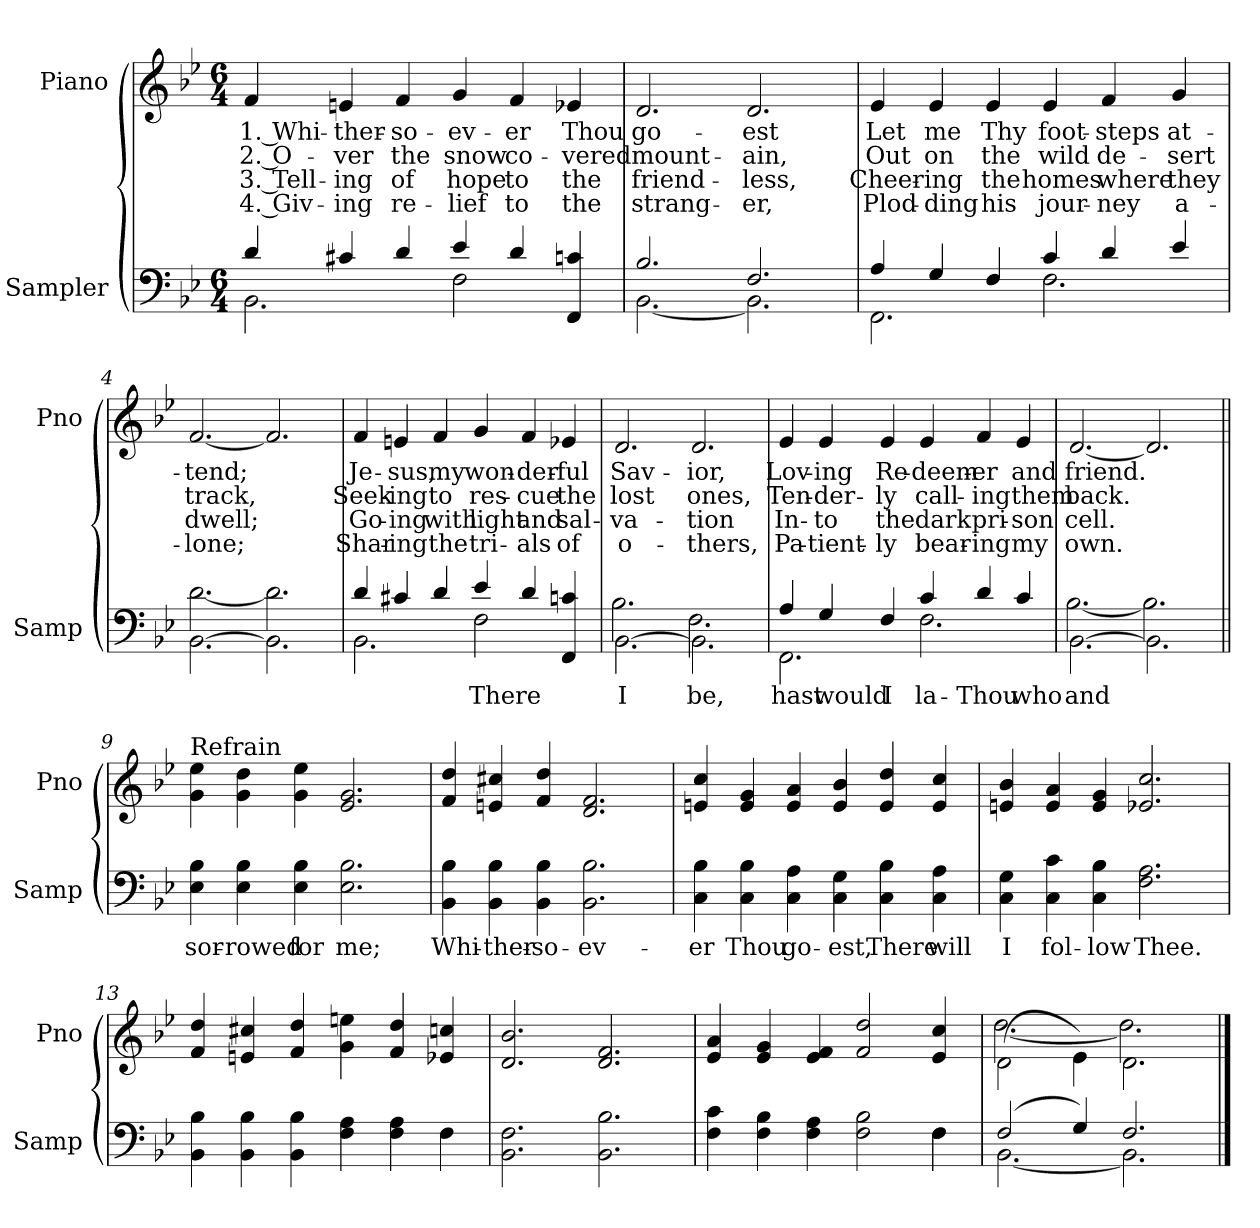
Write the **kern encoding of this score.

**kern	**text	**kern	**text	**text	**text	**text
*part2	*part2	*part1	*part1	*part1	*part1	*part1
*staff2	*staff2	*staff1	*staff1	*staff1	*staff1	*staff1
*I"Sampler	*	*I"Piano	*	*	*	*
*I'Samp	*	*I'Pno	*	*	*	*
*clefF4	*	*clefG2	*	*	*	*
*k[b-e-]	*	*k[b-e-]	*	*	*	*
*B-:	*	*B-:	*	*	*	*
*M6/4	*	*M6/4	*	*	*	*
=1	=1	=1	=1	=1	=1	=1
*^	*	*	*	*	*	*
4d/	2.BB-	.	4f/	1. Whi-	2. O-	3. Tell-	4. Giv-
4c#X/	.	.	4en/	-ther-	-ver	-ing	-ing
4d/	.	.	4f/	-so-	the	of	re-
4e-/	2F	.	4g/	-ev-	snow	hope	-lief
4d/	.	.	4f/	-er	co-	to	to
4FF/ 4cn/	4ryy	.	4e-X/	Thou	-vered	the	the
=2	=2	=2	=2	=2	=2	=2	=2
2.B-/	[2.BB-	.	2.d/	go-	mount-	friend-	strang-
2.F/	2.BB-]	.	2.d/	-est	-ain,	-less,	-er,
=3	=3	=3	=3	=3	=3	=3	=3
4A/	2.FF	.	4e-/	Let	Out	Cheer-	Plod-
4G/	.	.	4e-/	me	on	-ing	-ding
4F/	.	.	4e-/	Thy	the	the	his
4c/	2.F	.	4e-/	foot-	wild	homes	jour-
4d/	.	.	4f/	-steps	de-	where	-ney
4e-/	.	.	4g/	at-	-sert	they	a-
=4	=4	=4	=4	=4	=4	=4	=4
[2.BB-\	[2.d	.	[2.f/	-tend;	track,	dwell;	-lone;
2.BB-\]	2.d]	.	2.f/]	.	.	.	.
=5	=5	=5	=5	=5	=5	=5	=5
4d/	2.BB-	.	4f/	Je-	Seek-	Go-	Shar-
4c#X/	.	.	4en/	-sus,	-ing	-ing	-ing
4d/	.	.	4f/	my	to	with	the
4e-/	2F	There	4g/	won-	res-	light	tri-
4d/	.	.	4f/	-der-	-cue	and	-als
4FF/ 4cn/	4ryy	.	4e-X/	-ful	the	sal-	of
=6	=6	=6	=6	=6	=6	=6	=6
[2.BB-\	2.B-	I	2.d/	Sav-	lost	-va-	o-
2.BB-\]	2.F	be,	2.d/	-ior,	ones,	-tion	-thers,
=7	=7	=7	=7	=7	=7	=7	=7
4A/	2.FF	hast	4e-/	Lov-	Ten-	In-	Pa-
4G/	.	would	4e-/	-ing	-der-	-to	-tient-
4F/	.	I	4e-/	Re-	-ly	the	-ly
4c/	2.F	la-	4e-/	-deem-	call-	dark	bear-
4d/	.	Thou	4f/	-er	-ing	pri-	-ing
4c/	.	who	4e-/	and	them	-son	my
=8	=8	=8	=8	=8	=8	=8	=8
[2.BB-\	[2.B-	and	[2.d/	friend.	back.	cell.	own.
2.BB-\]	2.B-]	.	2.d/]	.	.	.	.
=9||	=9||	=9||	=9||	=9||	=9||	=9||	=9||
!	!	!	!LO:TX:t=Refrain	!	!	!	!
*v	*v	*	*	*	*	*	*
4E-\ 4B-\	sor-	4g\ 4ee-\	.	.	.	.
4E-\ 4B-\	-rowed	4g\ 4dd\	.	.	.	.
4E-\ 4B-\	for	4g\ 4ee-\	.	.	.	.
2.E-\ 2.B-\	me;	2.e-/ 2.g/	.	.	.	.
=10	=10	=10	=10	=10	=10	=10
4BB-\ 4B-\	Whi-	4f/ 4dd/	.	.	.	.
4BB-\ 4B-\	-ther-	4en/ 4cc#X/	.	.	.	.
4BB-\ 4B-\	-so-	4f/ 4dd/	.	.	.	.
2.BB-\ 2.B-\	-ev-	2.d/ 2.f/	.	.	.	.
=11	=11	=11	=11	=11	=11	=11
4C\ 4B-\	-er	4en/ 4cc/	.	.	.	.
4C\ 4B-\	Thou	4e/ 4g/	.	.	.	.
4C\ 4A\	go-	4e/ 4a/	.	.	.	.
4C\ 4G\	-est,	4e/ 4b-/	.	.	.	.
4C\ 4B-\	There	4e/ 4dd/	.	.	.	.
4C\ 4A\	will	4e/ 4cc/	.	.	.	.
=12	=12	=12	=12	=12	=12	=12
4C\ 4G\	I	4en/ 4b-/	.	.	.	.
4C\ 4c\	fol-	4e/ 4a/	.	.	.	.
4C\ 4B-\	-low	4e/ 4g/	.	.	.	.
2.F\ 2.A\	Thee.	2.e-X/ 2.cc/	.	.	.	.
=13	=13	=13	=13	=13	=13	=13
4BB-\ 4B-\	.	4f/ 4dd/	.	.	.	.
4BB-\ 4B-\	.	4en/ 4cc#X/	.	.	.	.
4BB-\ 4B-\	.	4f/ 4dd/	.	.	.	.
4F\ 4A\	.	4g\ 4een\	.	.	.	.
4F\ 4A\	.	4f/ 4dd/	.	.	.	.
4F\	.	4e-X/ 4ccn/	.	.	.	.
=14	=14	=14	=14	=14	=14	=14
2.BB-\ 2.F\	.	2.d/ 2.b-/	.	.	.	.
2.BB-\ 2.B-\	.	2.d/ 2.f/	.	.	.	.
=15	=15	=15	=15	=15	=15	=15
*^	*	*	*	*	*	*
4F\ 4c\	4ryy	.	4e-/ 4a/	.	.	.	.
*v	*v	*	*	*	*	*	*
4F\ 4B-\	.	4e-/ 4g/	.	.	.	.
4F\ 4A\	.	4e-/ 4f/	.	.	.	.
2F\ 2B-\	.	2f/ 2dd/	.	.	.	.
*^	*	*	*	*	*	*
4F\	4F	.	4e-/ 4cc/	.	.	.	.
=16	=16	=16	=16	=16	=16	=16	=16
*	*	*	*^	*	*	*	*
(2F/	[2.BB-	.	(2d\	[2.dd	.	.	.	.
4G/)	.	.	4e-\)	.	.	.	.	.
2.F/	2.BB-]	.	2.d\	2.dd]	.	.	.	.
*v	*v	*	*	*	*	*	*	*
*	*	*v	*v	*	*	*	*
==	==	==	==	==	==	==
*-	*-	*-	*-	*-	*-	*-
